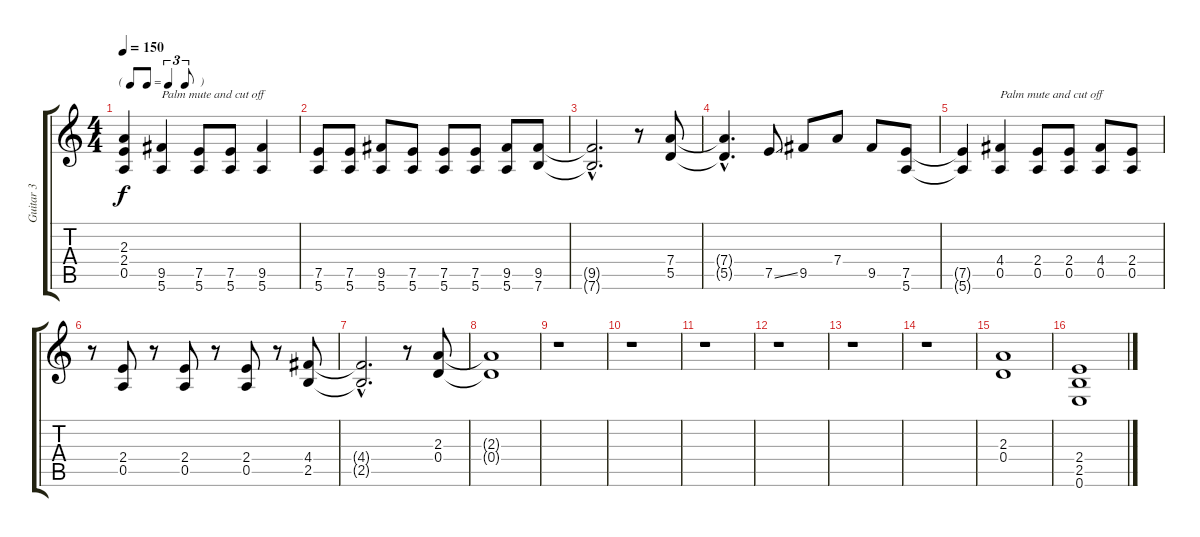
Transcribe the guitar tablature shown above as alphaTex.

\track ("Guitar 3" "Guitar 3") {instrument overdrivenguitar}
\staff {score tabs}
\tuning (E4 B3 G3 D3 A2 E2) {hide}
\ts (4 4)
\tf triplet8th
\tempo 150
\clef g2
\ks c
(2.3{t} 2.4{t} 0.5{t}).4{dy f} (9.5 5.6).4{txt "Palm mute and cut off"} (7.5 5.6).8 (7.5 5.6).8 (9.5 5.6).4 |
(7.5 5.6).8 (7.5 5.6).8 (9.5 5.6).8 (7.5 5.6).8 (7.5 5.6).8 (7.5 5.6).8 (9.5 5.6).8 (9.5 7.6).8 |
(9.5{hac t} 7.6{hac t}).2{d} r.8 (7.4 5.5).8 |
(7.4{hac t} 5.5{hac t}).4{d} 7.5{ss}.8 9.5.8 7.4.8 9.5.8 (7.5 5.6).8 |
(7.5{t} 5.6{t}).4 (4.4 0.5).4{txt "Palm mute and cut off"} (2.4 0.5).8 (2.4 0.5).8 (4.4 0.5).8 (2.4 0.5).8 |
r.8 (2.4 0.5).8 r.8 (2.4 0.5).8 r.8 (2.4 0.5).8 r.8 (4.4 2.5).8 |
(4.4{hac t} 2.5{hac t}).2{d} r.8 (2.3 0.4).8 |
(2.3{t} 0.4{t}).1 |
r.1 |
r.1 |
r.1 |
r.1 |
r.1 |
r.1 |
(2.3 0.4).1 |
(2.4 2.5 0.6).1
